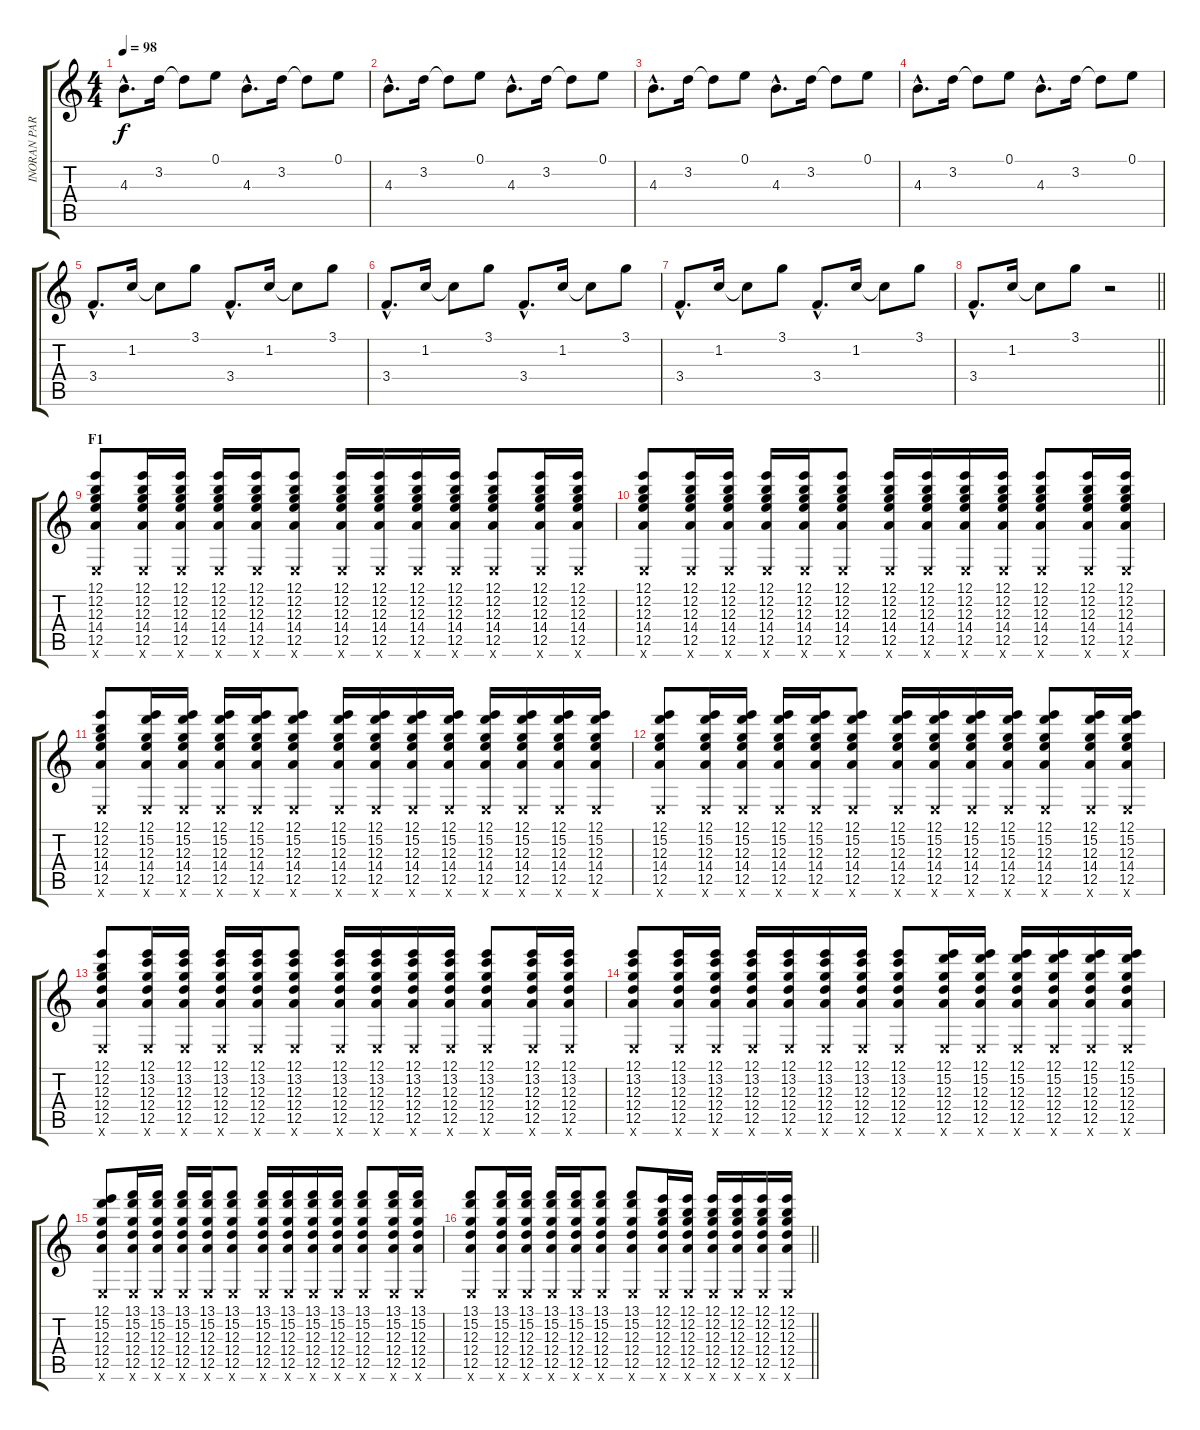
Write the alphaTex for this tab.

\track ("INORAN PART" "INORAN PAR") {instrument electricguitarclean}
\staff {score tabs}
\tuning (E4 B3 G3 D3 A2 E2) {hide}
\ts (4 4)
\tempo 98
\clef g2
\ks c
4.3{hac}.8{d dy f} 3.2.16 3.2{t}.8 0.1.8 4.3{hac}.8{d} 3.2.16 3.2{t}.8 0.1.8 |
4.3{hac}.8{d} 3.2.16 3.2{t}.8 0.1.8 4.3{hac}.8{d} 3.2.16 3.2{t}.8 0.1.8 |
4.3{hac}.8{d} 3.2.16 3.2{t}.8 0.1.8 4.3{hac}.8{d} 3.2.16 3.2{t}.8 0.1.8 |
4.3{hac}.8{d} 3.2.16 3.2{t}.8 0.1.8 4.3{hac}.8{d} 3.2.16 3.2{t}.8 0.1.8 |
3.4{hac}.8{d} 1.2.16 1.2{t}.8 3.1.8 3.4{hac}.8{d} 1.2.16 1.2{t}.8 3.1.8 |
3.4{hac}.8{d} 1.2.16 1.2{t}.8 3.1.8 3.4{hac}.8{d} 1.2.16 1.2{t}.8 3.1.8 |
3.4{hac}.8{d} 1.2.16 1.2{t}.8 3.1.8 3.4{hac}.8{d} 1.2.16 1.2{t}.8 3.1.8 |
\barLineRight lightlight
3.4{hac}.8{d} 1.2.16 1.2{t}.8 3.1.8 r.2 |
\section ("" "F1")
(12.1 12.2 12.3 14.4 12.5 0.6{x}).8{volume 8} (12.1 12.2 12.3 14.4 12.5 0.6{x}).16 (12.1 12.2 12.3 14.4 12.5 0.6{x}).16 (12.1 12.2 12.3 14.4 12.5 0.6{x}).16 (12.1 12.2 12.3 14.4 12.5 0.6{x}).16 (12.1 12.2 12.3 14.4 12.5 0.6{x}).8 (12.1 12.2 12.3 14.4 12.5 0.6{x}).16 (12.1 12.2 12.3 14.4 12.5 0.6{x}).16 (12.1 12.2 12.3 14.4 12.5 0.6{x}).16 (12.1 12.2 12.3 14.4 12.5 0.6{x}).16 (12.1 12.2 12.3 14.4 12.5 0.6{x}).8 (12.1 12.2 12.3 14.4 12.5 0.6{x}).16 (12.1 12.2 12.3 14.4 12.5 0.6{x}).16 |
(12.1 12.2 12.3 14.4 12.5 0.6{x}).8 (12.1 12.2 12.3 14.4 12.5 0.6{x}).16 (12.1 12.2 12.3 14.4 12.5 0.6{x}).16 (12.1 12.2 12.3 14.4 12.5 0.6{x}).16 (12.1 12.2 12.3 14.4 12.5 0.6{x}).16 (12.1 12.2 12.3 14.4 12.5 0.6{x}).8 (12.1 12.2 12.3 14.4 12.5 0.6{x}).16 (12.1 12.2 12.3 14.4 12.5 0.6{x}).16 (12.1 12.2 12.3 14.4 12.5 0.6{x}).16 (12.1 12.2 12.3 14.4 12.5 0.6{x}).16 (12.1 12.2 12.3 14.4 12.5 0.6{x}).8 (12.1 12.2 12.3 14.4 12.5 0.6{x}).16 (12.1 12.2 12.3 14.4 12.5 0.6{x}).16 |
(12.1 12.2 12.3 14.4 12.5 0.6{x}).8 (12.1 15.2 12.3 14.4 12.5 0.6{x}).16 (12.1 15.2 12.3 14.4 12.5 0.6{x}).16 (12.1 15.2 12.3 14.4 12.5 0.6{x}).16 (12.1 15.2 12.3 14.4 12.5 0.6{x}).16 (12.1 15.2 12.3 14.4 12.5 0.6{x}).8 (12.1 15.2 12.3 14.4 12.5 0.6{x}).16 (12.1 15.2 12.3 14.4 12.5 0.6{x}).16 (12.1 15.2 12.3 14.4 12.5 0.6{x}).16 (12.1 15.2 12.3 14.4 12.5 0.6{x}).16 (12.1 15.2 12.3 14.4 12.5 0.6{x}).16 (12.1 15.2 12.3 14.4 12.5 0.6{x}).16 (12.1 15.2 12.3 14.4 12.5 0.6{x}).16 (12.1 15.2 12.3 14.4 12.5 0.6{x}).16 |
(12.1 15.2 12.3 14.4 12.5 0.6{x}).8 (12.1 15.2 12.3 14.4 12.5 0.6{x}).16 (12.1 15.2 12.3 14.4 12.5 0.6{x}).16 (12.1 15.2 12.3 14.4 12.5 0.6{x}).16 (12.1 15.2 12.3 14.4 12.5 0.6{x}).16 (12.1 15.2 12.3 14.4 12.5 0.6{x}).8 (12.1 15.2 12.3 14.4 12.5 0.6{x}).16 (12.1 15.2 12.3 14.4 12.5 0.6{x}).16 (12.1 15.2 12.3 14.4 12.5 0.6{x}).16 (12.1 15.2 12.3 14.4 12.5 0.6{x}).16 (12.1 15.2 12.3 14.4 12.5 0.6{x}).8 (12.1 15.2 12.3 14.4 12.5 0.6{x}).16 (12.1 15.2 12.3 14.4 12.5 0.6{x}).16 |
(12.1 12.2 12.3 12.4 12.5 0.6{x}).8 (12.1 13.2 12.3 12.4 12.5 0.6{x}).16 (12.1 13.2 12.3 12.4 12.5 0.6{x}).16 (12.1 13.2 12.3 12.4 12.5 0.6{x}).16 (12.1 13.2 12.3 12.4 12.5 0.6{x}).16 (12.1 13.2 12.3 12.4 12.5 0.6{x}).8 (12.1 13.2 12.3 12.4 12.5 0.6{x}).16 (12.1 13.2 12.3 12.4 12.5 0.6{x}).16 (12.1 13.2 12.3 12.4 12.5 0.6{x}).16 (12.1 13.2 12.3 12.4 12.5 0.6{x}).16 (12.1 13.2 12.3 12.4 12.5 0.6{x}).8 (12.1 13.2 12.3 12.4 12.5 0.6{x}).16 (12.1 13.2 12.3 12.4 12.5 0.6{x}).16 |
(12.1 13.2 12.3 12.4 12.5 0.6{x}).8 (12.1 13.2 12.3 12.4 12.5 0.6{x}).16 (12.1 13.2 12.3 12.4 12.5 0.6{x}).16 (12.1 13.2 12.3 12.4 12.5 0.6{x}).16 (12.1 13.2 12.3 12.4 12.5 0.6{x}).16 (12.1 13.2 12.3 12.4 12.5 0.6{x}).16 (12.1 13.2 12.3 12.4 12.5 0.6{x}).16 (12.1 13.2 12.3 12.4 12.5 0.6{x}).8 (12.1 15.2 12.3 12.4 12.5 0.6{x}).16 (12.1 15.2 12.3 12.4 12.5 0.6{x}).16 (12.1 15.2 12.3 12.4 12.5 0.6{x}).16 (12.1 15.2 12.3 12.4 12.5 0.6{x}).16 (12.1 15.2 12.3 12.4 12.5 0.6{x}).16 (12.1 15.2 12.3 12.4 12.5 0.6{x}).16 |
(12.1 15.2 12.3 12.4 12.5 0.6{x}).8 (13.1 15.2 12.3 12.4 12.5 0.6{x}).16 (13.1 15.2 12.3 12.4 12.5 0.6{x}).16 (13.1 15.2 12.3 12.4 12.5 0.6{x}).16 (13.1 15.2 12.3 12.4 12.5 0.6{x}).16 (13.1 15.2 12.3 12.4 12.5 0.6{x}).8 (13.1 15.2 12.3 12.4 12.5 0.6{x}).16 (13.1 15.2 12.3 12.4 12.5 0.6{x}).16 (13.1 15.2 12.3 12.4 12.5 0.6{x}).16 (13.1 15.2 12.3 12.4 12.5 0.6{x}).16 (13.1 15.2 12.3 12.4 12.5 0.6{x}).8 (13.1 15.2 12.3 12.4 12.5 0.6{x}).16 (13.1 15.2 12.3 12.4 12.5 0.6{x}).16 |
\barLineRight lightlight
(13.1 15.2 12.3 12.4 12.5 0.6{x}).8 (13.1 15.2 12.3 12.4 12.5 0.6{x}).16 (13.1 15.2 12.3 12.4 12.5 0.6{x}).16 (13.1 15.2 12.3 12.4 12.5 0.6{x}).16 (13.1 15.2 12.3 12.4 12.5 0.6{x}).16 (13.1 15.2 12.3 12.4 12.5 0.6{x}).8 (13.1 15.2 12.3 12.4 12.5 0.6{x}).8 (12.1 12.2 12.3 12.4 12.5 0.6{x}).16 (12.1 12.2 12.3 12.4 12.5 0.6{x}).16 (12.1 12.2 12.3 12.4 12.5 0.6{x}).16 (12.1 12.2 12.3 12.4 12.5 0.6{x}).16 (12.1 12.2 12.3 12.4 12.5 0.6{x}).16 (12.1 12.2 12.3 12.4 12.5 0.6{x}).16
